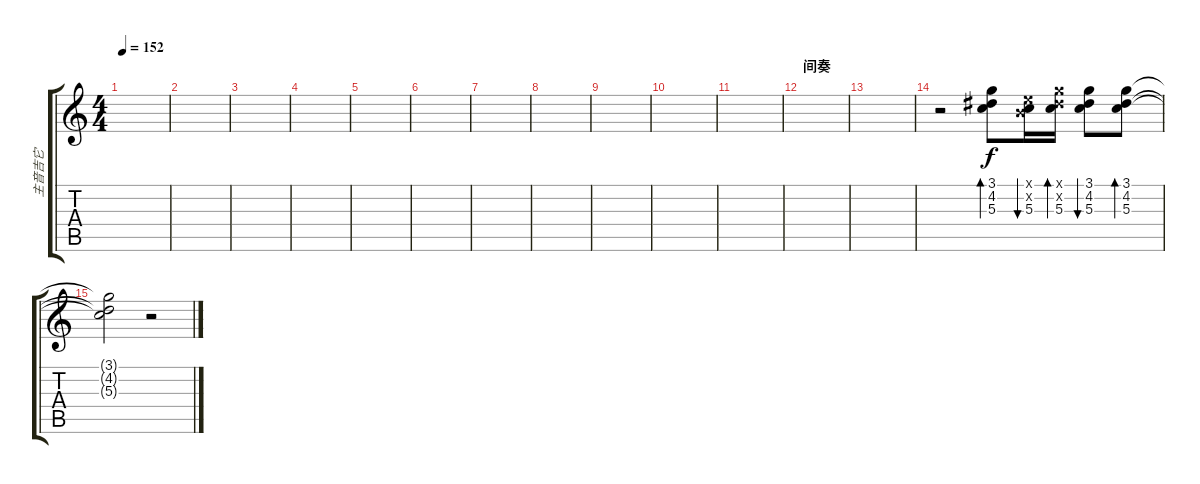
\track ("主音吉它" "主音吉它") {instrument overdrivenguitar}
\staff {score tabs}
\tuning (E4 B3 G3 D3 A2 E2) {hide}
\ts (4 4)
\tempo 152
\clef g2
\ks c
|
|
|
|
|
|
|
|
|
|
|
\section ("" "间奏")
|
|
r.2 (3.1 4.2 5.3).8{bd 60} (0.1{x} 0.2{x} 5.3).16{bu 60} (3.1{x} 4.2{x} 5.3).16{bd 60} (3.1 4.2 5.3).8{bu 60} (3.1 4.2 5.3).8{bd 60} |
(3.1{t} 4.2{t} 5.3{t}).2 r.2
